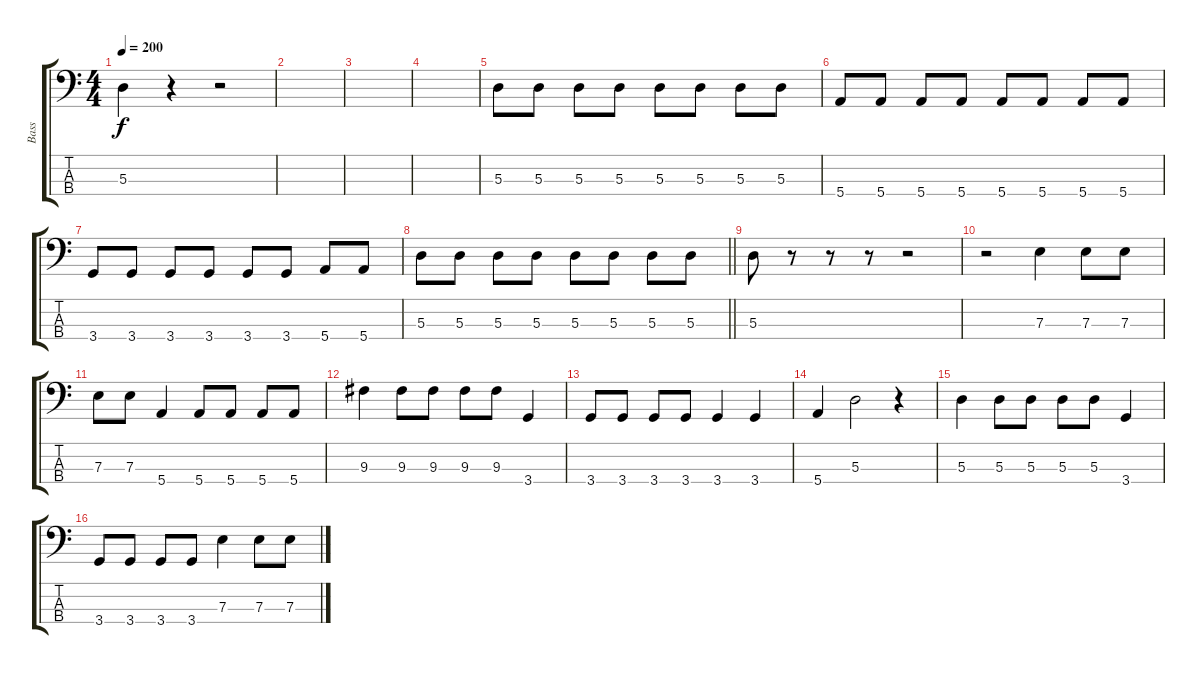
\track ("Bass" "Bass") {instrument electricbassfinger}
\staff {score tabs}
\tuning (G2 D2 A1 E1) {hide}
\ts (4 4)
\tempo 200
\clef f4
\ks c
5.3.4{dy f} r.4 r.2 |
|
|
|
5.3.8 5.3.8 5.3.8 5.3.8 5.3.8 5.3.8 5.3.8 5.3.8 |
5.4.8 5.4.8 5.4.8 5.4.8 5.4.8 5.4.8 5.4.8 5.4.8 |
3.4.8 3.4.8 3.4.8 3.4.8 3.4.8 3.4.8 5.4.8 5.4.8 |
\barLineRight lightlight
5.3.8 5.3.8 5.3.8 5.3.8 5.3.8 5.3.8 5.3.8 5.3.8 |
5.3.8 r.8 r.8 r.8 r.2 |
r.2 7.3.4 7.3.8 7.3.8 |
7.3.8 7.3.8 5.4.4 5.4.8 5.4.8 5.4.8 5.4.8 |
9.3.4 9.3.8 9.3.8 9.3.8 9.3.8 3.4.4 |
3.4.8 3.4.8 3.4.8 3.4.8 3.4.4 3.4.4 |
5.4.4 5.3.2 r.4 |
5.3.4 5.3.8 5.3.8 5.3.8 5.3.8 3.4.4 |
3.4.8 3.4.8 3.4.8 3.4.8 7.3.4 7.3.8 7.3.8
